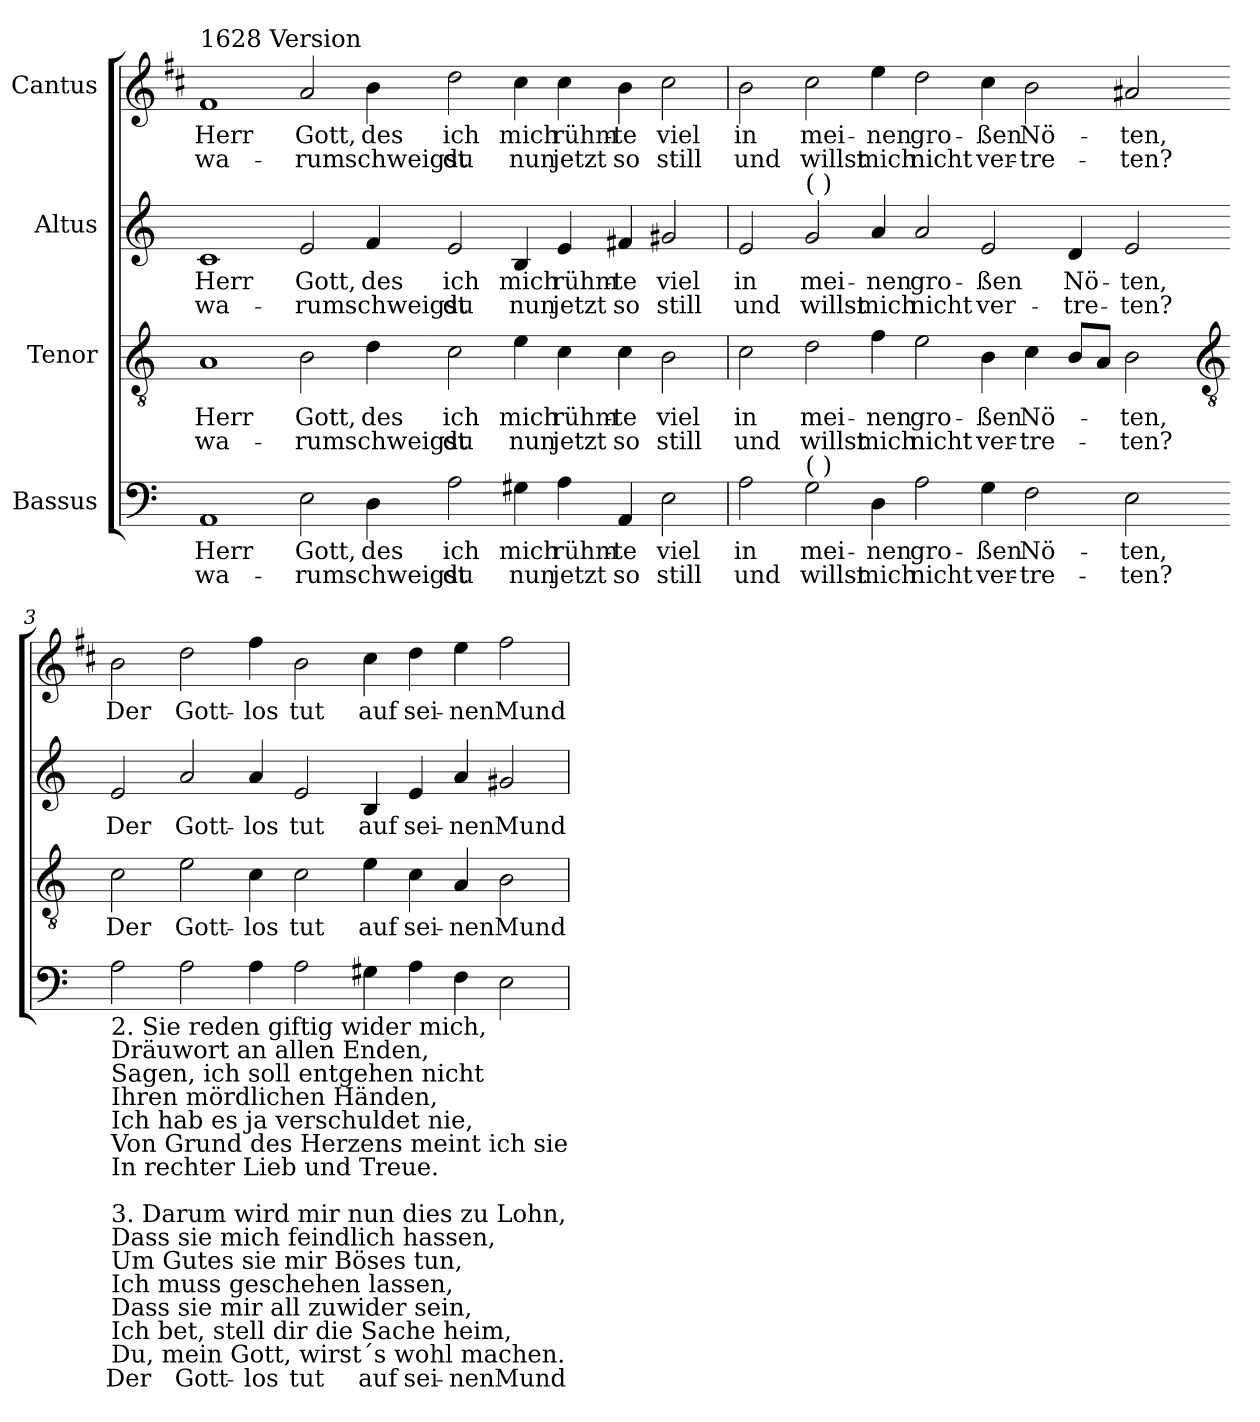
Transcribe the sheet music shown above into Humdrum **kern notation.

**kern	**text	**text	**kern	**text	**text	**kern	**text	**text	**kern	**text	**text
*part4	*part4	*part4	*part3	*part3	*part3	*part2	*part2	*part2	*part1	*part1	*part1
*staff4	*staff4	*staff4	*staff3	*staff3	*staff3	*staff2	*staff2	*staff2	*staff1	*staff1	*staff1
*I"Bassus	*	*	*I"Tenor	*	*	*I"Altus	*	*	*I"Cantus	*	*
*clefF4	*	*	*clefGv2	*	*	*clefG2	*	*	*clefG2	*	*
*	*	*	*	*	*	*	*	*	*ITrd1c2	*	*
*k[]	*	*	*k[]	*	*	*k[]	*	*	*k[]	*	*
*C:	*	*	*C:	*	*	*C:	*	*	*C:	*	*
=1	=1	=1	=1	=1	=1	=1	=1	=1	=1	=1	=1
!	!	!	!	!	!	!	!	!	!LO:TX:a:t=1628 Version	!	!
!	!LO:LY:b	!LO:LY:b	!	!LO:LY:b	!LO:LY:b	!	!LO:LY:b	!LO:LY:b	!	!LO:LY:b	!LO:LY:b
1AA	Herr	wa-	1A	Herr	wa-	1c	Herr	wa-	1e	Herr	wa-
!	!LO:LY:b	!LO:LY:b	!	!LO:LY:b	!LO:LY:b	!	!LO:LY:b	!LO:LY:b	!	!LO:LY:b	!LO:LY:b
2E	-Gott,	rum	2B	-Gott,	rum	2e	-Gott,	rum	2g	-Gott,	rum
!	!LO:LY:b	!LO:LY:b	!	!LO:LY:b	!LO:LY:b	!	!LO:LY:b	!LO:LY:b	!	!LO:LY:b	!LO:LY:b
4D	des	schweigst	4d	des	schweigst	4f	des	schweigst	4a	des	schweigst
!	!LO:LY:b	!LO:LY:b	!	!LO:LY:b	!LO:LY:b	!	!LO:LY:b	!LO:LY:b	!	!LO:LY:b	!LO:LY:b
2A	ich	du	2c	ich	du	2e	ich	du	2cc	ich	du
!	!LO:LY:b	!LO:LY:b	!	!LO:LY:b	!LO:LY:b	!	!LO:LY:b	!LO:LY:b	!	!LO:LY:b	!LO:LY:b
4G#X	mich	nun	4e	mich	nun	4B	mich	nun	4b	mich	nun
!	!LO:LY:b	!LO:LY:b	!	!LO:LY:b	!LO:LY:b	!	!LO:LY:b	!LO:LY:b	!	!LO:LY:b	!LO:LY:b
4A	rühm-	-jetzt	4c	rühm-	-jetzt	4e	rühm-	-jetzt	4b	rühm-	-jetzt
!	!LO:LY:b	!LO:LY:b	!	!LO:LY:b	!LO:LY:b	!	!LO:LY:b	!LO:LY:b	!	!LO:LY:b	!LO:LY:b
4AA	te	so	4c	te	so	4f#X	te	so	4a	te	so
!	!LO:LY:b	!LO:LY:b	!	!LO:LY:b	!LO:LY:b	!	!LO:LY:b	!LO:LY:b	!	!LO:LY:b	!LO:LY:b
2E	viel	still	2B	viel	still	2g#X	viel	still	2b	viel	still
=2	=2	=2	=2	=2	=2	=2	=2	=2	=2	=2	=2
!	!LO:LY:b	!LO:LY:b	!	!LO:LY:b	!LO:LY:b	!	!LO:LY:b	!LO:LY:b	!	!LO:LY:b	!LO:LY:b
2A	in	und	2c	in	und	2e	in	und	2a	in	und
!	!	!	!	!	!	!LO:TX:a:t=(  )	!	!	!	!	!
!LO:TX:a:t=(  )	!	!	!	!	!	!	!	!	!	!	!
!	!LO:LY:b	!LO:LY:b	!	!LO:LY:b	!LO:LY:b	!	!LO:LY:b	!LO:LY:b	!	!LO:LY:b	!LO:LY:b
2G	mei-	-willst	2d	mei-	-willst	2g	mei-	-willst	2b	mei-	-willst
!	!LO:LY:b	!LO:LY:b	!	!LO:LY:b	!LO:LY:b	!	!LO:LY:b	!LO:LY:b	!	!LO:LY:b	!LO:LY:b
4D	nen	mich	4f	nen	mich	4a	nen	mich	4dd	nen	mich
!	!LO:LY:b	!LO:LY:b	!	!LO:LY:b	!LO:LY:b	!	!LO:LY:b	!LO:LY:b	!	!LO:LY:b	!LO:LY:b
2A	gro-	-nicht	2e	gro-	-nicht	2a	gro-	-nicht	2cc	gro-	-nicht
!	!LO:LY:b	!LO:LY:b	!	!LO:LY:b	!LO:LY:b	!	!LO:LY:b	!LO:LY:b	!	!LO:LY:b	!LO:LY:b
4G	ßen	ver-	4B	ßen	ver-	2e	ßen	ver-	4b	ßen	ver-
!	!LO:LY:b	!LO:LY:b	!	!LO:LY:b	!LO:LY:b	!	!	!	!	!LO:LY:b	!LO:LY:b
2F	-Nö-	-tre-	4c	-Nö-	-tre-	.	.	.	2a	-Nö-	-tre-
!	!	!	!	!	!	!	!LO:LY:b	!LO:LY:b	!	!	!
.	.	.	8BL	.	.	4d	-Nö-	-tre-	.	.	.
.	.	.	8AJ	.	.	.	.	.	.	.	.
!	!LO:LY:b	!LO:LY:b	!	!LO:LY:b	!LO:LY:b	!	!LO:LY:b	!LO:LY:b	!	!LO:LY:b	!LO:LY:b
2E	-ten,	ten?	2B	-ten,	ten?	2e	-ten,	ten?	2g#X	-ten,	ten?
!!LO:LB:g=z
=3-	=3-	=3-	=3-	=3-	=3-	=3-	=3-	=3-	=3-	=3-	=3-
*	*	*	*clefGv2	*	*	*	*	*	*	*	*
!LO:TX:b:t=2. Sie reden giftig wider mich,\nDräuwort an allen Enden,\nSagen, ich soll entgehen nicht\nIhren mördlichen Händen,\nIch hab es ja verschuldet nie,\nVon Grund des Herzens meint ich sie\nIn rechter Lieb und Treue.\n\n3. Darum wird mir nun dies zu Lohn,\nDass sie mich feindlich hassen,\nUm Gutes sie mir Böses tun,\nIch muss geschehen lassen,\nDass sie mir all zuwider sein,\nIch bet, stell dir die Sache heim,\nDu, mein Gott, wirst´s wohl machen.	!	!	!	!	!	!	!	!	!	!	!
!	!LO:LY:b	!	!	!LO:LY:b	!	!	!LO:LY:b	!	!	!LO:LY:b	!
2A	Der	.	2c	Der	.	2e	Der	.	2a	Der	.
!	!LO:LY:b	!	!	!LO:LY:b	!	!	!LO:LY:b	!	!	!LO:LY:b	!
2A	Gott-	.	2e	Gott-	.	2a	Gott-	.	2cc	Gott-	.
!	!LO:LY:b	!	!	!LO:LY:b	!	!	!LO:LY:b	!	!	!LO:LY:b	!
4A	-los	.	4c	-los	.	4a	-los	.	4ee	-los	.
!	!LO:LY:b	!	!	!LO:LY:b	!	!	!LO:LY:b	!	!	!LO:LY:b	!
2A	tut	.	2c	tut	.	2e	tut	.	2a	tut	.
!	!LO:LY:b	!	!	!LO:LY:b	!	!	!LO:LY:b	!	!	!LO:LY:b	!
4G#X	auf	.	4e	auf	.	4B	auf	.	4b	auf	.
!	!LO:LY:b	!	!	!LO:LY:b	!	!	!LO:LY:b	!	!	!LO:LY:b	!
4A	sei-	.	4c	sei-	.	4e	sei-	.	4cc	sei-	.
!	!LO:LY:b	!	!	!LO:LY:b	!	!	!LO:LY:b	!	!	!LO:LY:b	!
4F	-nen	.	4A	-nen	.	4a	-nen	.	4dd	-nen	.
!	!LO:LY:b	!	!	!LO:LY:b	!	!	!LO:LY:b	!	!	!LO:LY:b	!
2E	Mund	.	2B	Mund	.	2g#X	Mund	.	2ee	Mund	.
=	=	=	=	=	=	=	=	=	=	=	=
*-	*-	*-	*-	*-	*-	*-	*-	*-	*-	*-	*-
